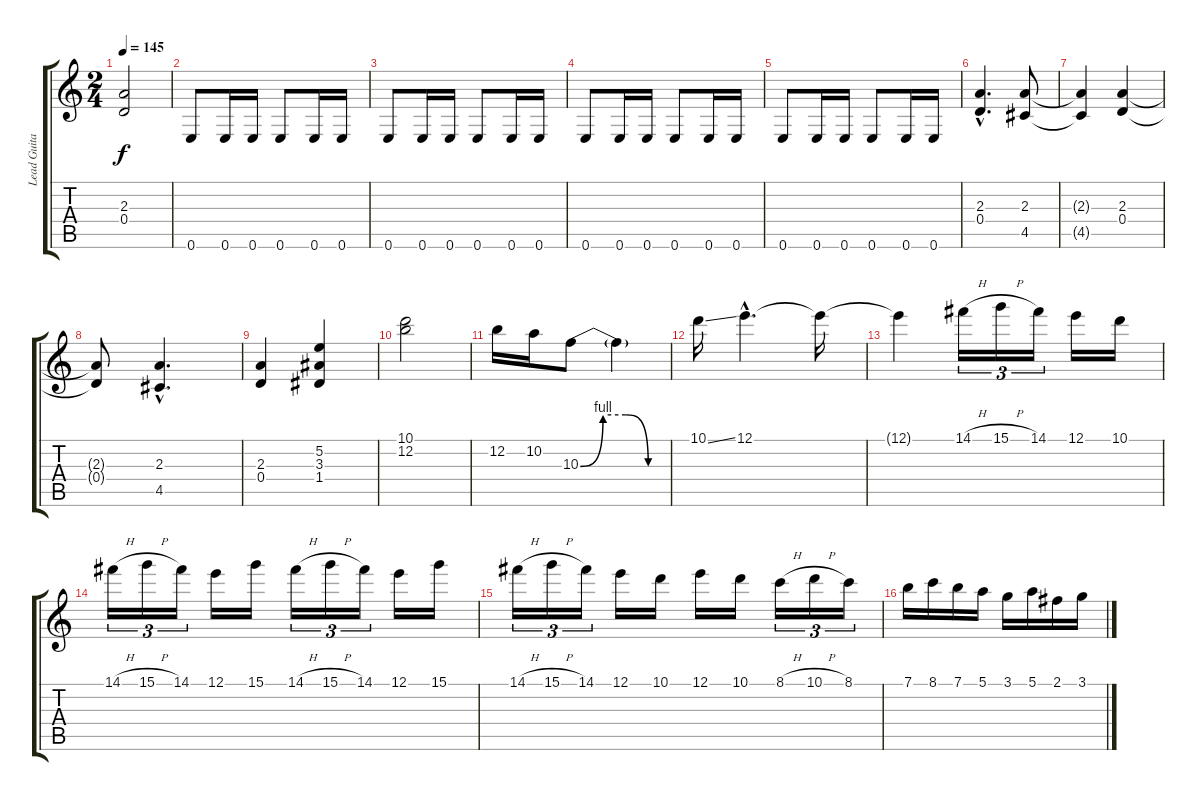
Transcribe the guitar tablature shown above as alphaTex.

\track ("Lead Guitar" "Lead Guita") {instrument distortionguitar}
\staff {score tabs}
\tuning (E4 B3 G3 D3 A2 E2) {hide}
\ts (2 4)
\tempo 145
\clef g2
\ks c
(2.3{t} 0.4{t}).2{dy f} |
0.6.8 0.6.16 0.6.16 0.6.8 0.6.16 0.6.16 |
0.6.8 0.6.16 0.6.16 0.6.8 0.6.16 0.6.16 |
0.6.8 0.6.16 0.6.16 0.6.8 0.6.16 0.6.16 |
0.6.8 0.6.16 0.6.16 0.6.8 0.6.16 0.6.16 |
(2.3{hac} 0.4{hac}).4{d} (2.3 4.5).8 |
(2.3{t} 4.5{t}).4 (2.3 0.4).4 |
(2.3{t} 0.4{t}).8 (2.3{hac} 4.5{hac}).4{d} |
(2.3 0.4).4 (5.2 3.3 1.4).4 |
(10.1 12.2).2{volume 16} |
12.2.16 10.2.16 10.3{be (custom 0 0 15 4 30 4 45 0 60 0)}.8 10.3{t}.4 |
10.1{ss}.16 12.1{hac}.4{d} 12.1{t}.16 |
12.1{t}.4 14.1{h}.16{tu (3 2)} 15.1{h}.16{tu (3 2)} 14.1.16{tu (3 2)} 12.1.16 10.1.16 |
14.1{h}.16{tu (3 2)} 15.1{h}.16{tu (3 2)} 14.1.16{tu (3 2)} 12.1.16 15.1.16 14.1{h}.16{tu (3 2)} 15.1{h}.16{tu (3 2)} 14.1.16{tu (3 2)} 12.1.16 15.1.16 |
14.1{h}.16{tu (3 2)} 15.1{h}.16{tu (3 2)} 14.1.16{tu (3 2)} 12.1.16 10.1.16 12.1.16 10.1.16 8.1{h}.16{tu (3 2)} 10.1{h}.16{tu (3 2)} 8.1.16{tu (3 2)} |
7.1.16 8.1.16 7.1.16 5.1.16 3.1.16 5.1.16 2.1.16 3.1.16
